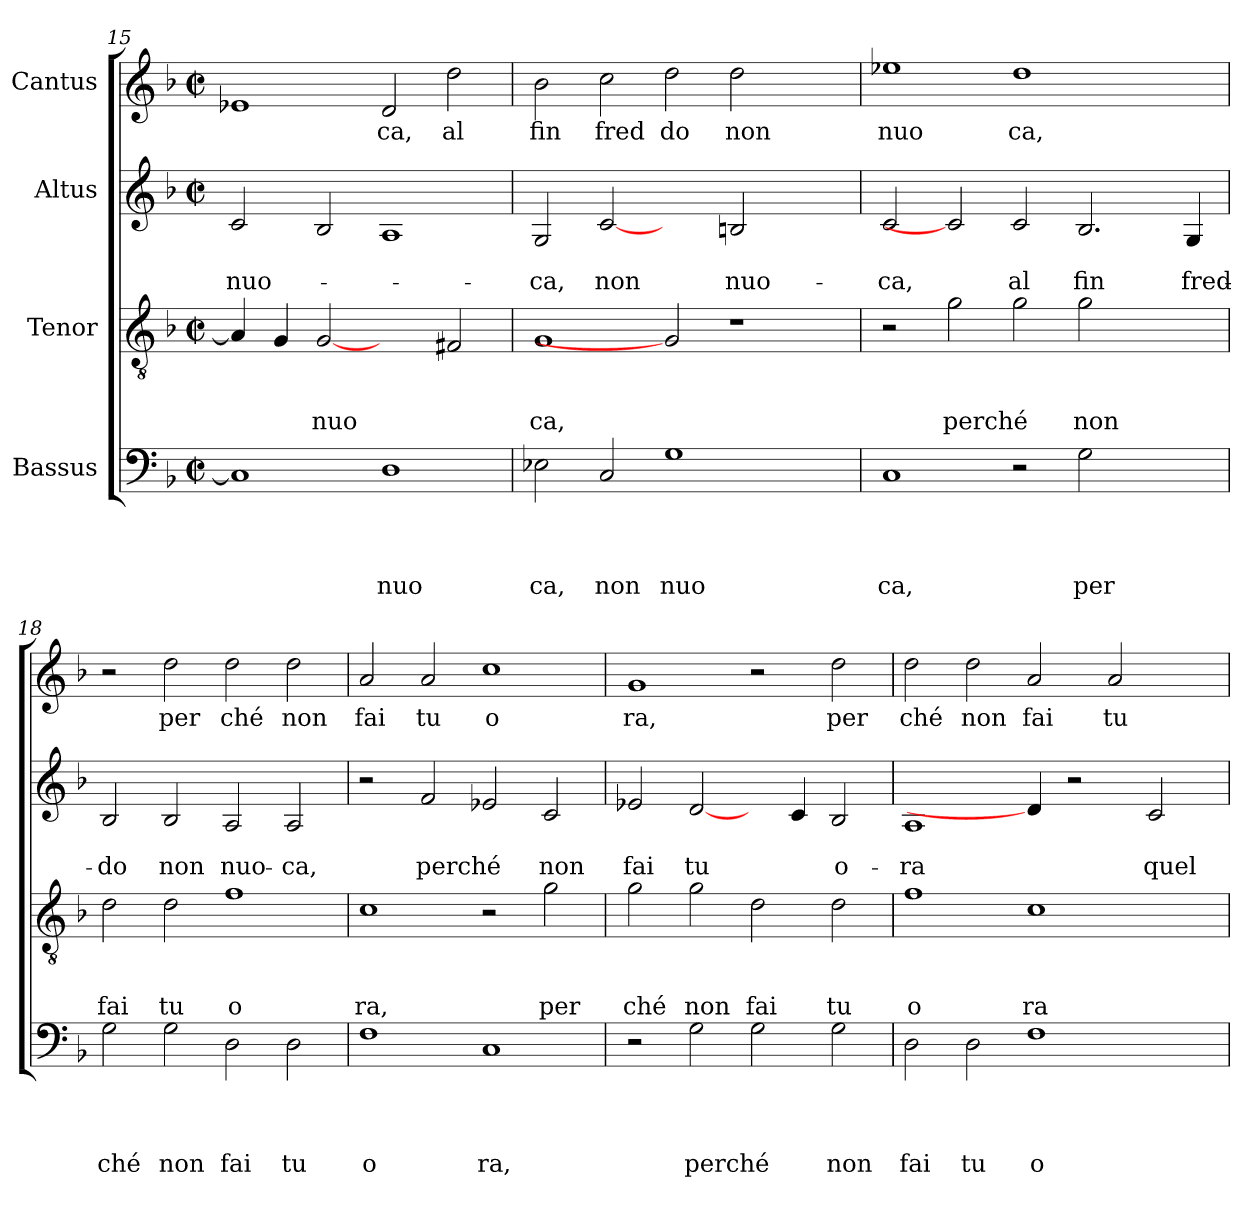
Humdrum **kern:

**kern	**text	**text	**text	**text	**kern	**text	**text	**text	**kern	**text	**text	**kern	**text
*part4	*part4	*part4	*part4	*part4	*part3	*part3	*part3	*part3	*part2	*part2	*part2	*part1	*part1
*staff4	*staff4	*staff4	*staff4	*staff4	*staff3	*staff3	*staff3	*staff3	*staff2	*staff2	*staff2	*staff1	*staff1
*I"Bassus	*	*	*	*	*I"Tenor	*	*	*	*I"Altus	*	*	*I"Cantus	*
*clefF4	*	*	*	*	*clefGv2	*	*	*	*clefG2	*	*	*clefG2	*
*k[b-]	*	*	*	*	*k[b-]	*	*	*	*k[b-]	*	*	*k[b-]	*
*F:	*	*	*	*	*F:	*	*	*	*F:	*	*	*F:	*
*M2/2	*	*	*	*	*M2/2	*	*	*	*M2/2	*	*	*M2/2	*
*met(c|)	*	*	*	*	*met(c|)	*	*	*	*met(c|)	*	*	*met(c|)	*
=15	=15	=15	=15	=15	=15	=15	=15	=15	=15	=15	=15	=15	=15
!	!	!	!	!	!	!	!	!	!	!	!LO:LY:b	!	!
1C]	.	.	.	.	4A/]	.	.	.	2c/	.	nuo-	1e-	.
.	.	.	.	.	4G/	.	.	.	.	.	.	.	.
!	!	!	!	!	!	!	!	!LO:LY:b	!	!	!	!	!
.	.	.	.	.	[2G	.	.	nuo	2B-/	.	.	.	.
!	!	!	!	!LO:LY:b	!	!	!	!	!	!	!	!	!LO:LY:b
1D	.	.	.	nuo	2ryy	.	.	.	1A	.	.	2d/	ca,
!	!	!	!	!	!	!	!	!	!	!	!	!	!LO:LY:b
.	.	.	.	.	2F#/	.	.	.	.	.	.	2dd\	al
=16	=16	=16	=16	=16	=16	=16	=16	=16	=16	=16	=16	=16	=16
!	!	!	!	!LO:LY:b	!	!	!	!LO:LY:b	!	!	!LO:LY:b	!	!LO:LY:b
2E-\	.	.	.	ca,	1G	.	.	ca,	2G/	.	-ca,	2b-\	fin
!	!	!	!	!LO:LY:b	!	!	!	!	!	!	!LO:LY:b	!	!LO:LY:b
2C/	.	.	.	non	.	.	.	.	[2c	.	non	2cc\	fred
!	!	!	!	!LO:LY:b	!	!	!	!	!	!	!	!	!LO:LY:b
1G	.	.	.	nuo	2G]	.	.	.	2ryy	.	.	2dd\	do
!	!	!	!	!	!	!	!	!	!	!	!LO:LY:b	!	!LO:LY:b
.	.	.	.	.	1r	.	.	.	2B/	.	nuo-	2dd\	non
2ryy	.	.	.	.	.	.	.	.	2ryy	.	.	2ryy	.
=17	=17	=17	=17	=17	=17	=17	=17	=17	=17	=17	=17	=17	=17
!	!	!	!	!LO:LY:b	!	!	!	!	!	!	!LO:LY:b	!	!LO:LY:b
1C	.	.	.	ca,	2r	.	.	.	2c/	.	-ca,	1ee-	nuo
!	!	!	!	!	!	!	!	!LO:LY:b	!	!	!	!	!
.	.	.	.	.	2g\	.	.	perché	2c]	.	.	.	.
!	!	!	!	!	!	!	!	!	!	!	!LO:LY:b	!	!LO:LY:b
2r	.	.	.	.	2g\	.	.	.	2c/	.	al	1dd	ca,
!	!	!	!	!LO:LY:b	!	!	!	!LO:LY:b	!	!	!LO:LY:b	!	!
2G\	.	.	.	per	2g\	.	.	non	2.B-/	.	fin	.	.
2ryy	.	.	.	.	2ryy	.	.	.	.	.	.	2ryy	.
!	!	!	!	!	!	!	!	!	!	!	!LO:LY:b	!	!
.	.	.	.	.	.	.	.	.	4G/	.	fred-	.	.
=18	=18	=18	=18	=18	=18	=18	=18	=18	=18	=18	=18	=18	=18
!	!	!	!	!LO:LY:b	!	!	!	!LO:LY:b	!	!	!LO:LY:b	!	!
2G\	.	.	.	ché	2d\	.	.	fai	2B-/	.	-do	2r	.
!	!	!	!	!LO:LY:b	!	!	!	!LO:LY:b	!	!	!LO:LY:b	!	!LO:LY:b
2G\	.	.	.	non	2d\	.	.	tu	2B-/	.	non	2dd\	per
!	!	!	!	!LO:LY:b	!	!	!	!LO:LY:b	!	!	!LO:LY:b	!	!LO:LY:b
2D\	.	.	.	fai	1f	.	.	o	2A/	.	nuo-	2dd\	ché
!	!	!	!	!LO:LY:b	!	!	!	!	!	!	!LO:LY:b	!	!LO:LY:b
2D\	.	.	.	tu	.	.	.	.	2A/	.	-ca,	2dd\	non
=19	=19	=19	=19	=19	=19	=19	=19	=19	=19	=19	=19	=19	=19
!	!	!	!	!LO:LY:b	!	!	!	!LO:LY:b	!	!	!	!	!LO:LY:b
1F	.	.	.	o	1c	.	.	ra,	2r	.	.	2a/	fai
!	!	!	!	!	!	!	!	!	!	!	!LO:LY:b	!	!LO:LY:b
.	.	.	.	.	.	.	.	.	2f/	.	perché	2a/	tu
!	!	!	!	!LO:LY:b	!	!	!	!	!	!	!	!	!LO:LY:b
1C	.	.	.	ra,	2r	.	.	.	2e-/	.	.	1cc	o
!	!	!	!	!	!	!	!	!LO:LY:b	!	!	!LO:LY:b	!	!
.	.	.	.	.	2g\	.	.	per	2c/	.	non	.	.
=20	=20	=20	=20	=20	=20	=20	=20	=20	=20	=20	=20	=20	=20
!	!	!	!	!	!	!	!	!LO:LY:b	!	!	!LO:LY:b	!	!LO:LY:b
2r	.	.	.	.	2g\	.	.	ché	2e-/	.	fai	1g	ra,
!	!	!	!	!LO:LY:b	!	!	!	!LO:LY:b	!	!	!LO:LY:b	!	!
2G\	.	.	.	perché	2g\	.	.	non	[2d/	.	tu	.	.
!	!	!	!	!	!	!	!	!LO:LY:b	!	!	!	!	!
2G\	.	.	.	.	2d\	.	.	fai	4ryy	.	.	2r	.
.	.	.	.	.	.	.	.	.	4c/	.	.	.	.
!	!	!	!	!LO:LY:b	!	!	!	!LO:LY:b	!	!	!LO:LY:b	!	!LO:LY:b
2G\	.	.	.	non	2d\	.	.	tu	2B-/	.	o-	2dd\	per
!!LO:LB:g=z
=21	=21	=21	=21	=21	=21	=21	=21	=21	=21	=21	=21	=21	=21
!	!	!	!	!LO:LY:b	!	!	!	!LO:LY:b	!	!	!LO:LY:b	!	!LO:LY:b
2D\	.	.	.	fai	1f	.	.	o	1A	.	-ra	2dd\	ché
!	!	!	!	!LO:LY:b	!	!	!	!	!	!	!	!	!LO:LY:b
2D\	.	.	.	tu	.	.	.	.	.	.	.	2dd\	non
!	!	!	!	!LO:LY:b	!	!	!	!LO:LY:b	!	!	!	!	!LO:LY:b
1F	.	.	.	o	1c	.	.	ra	4d/]	.	.	2a/	fai
.	.	.	.	.	.	.	.	.	2r	.	.	.	.
!	!	!	!	!	!	!	!	!	!	!	!	!	!LO:LY:b
.	.	.	.	.	.	.	.	.	.	.	.	2a/	tu
!	!	!	!	!	!	!	!	!	!	!	!LO:LY:b	!	!
.	.	.	.	.	.	.	.	.	2c/	.	quel	.	.
4ryy	.	.	.	.	4ryy	.	.	.	.	.	.	4ryy	.
=	=	=	=	=	=	=	=	=	=	=	=	=	=
*-	*-	*-	*-	*-	*-	*-	*-	*-	*-	*-	*-	*-	*-
